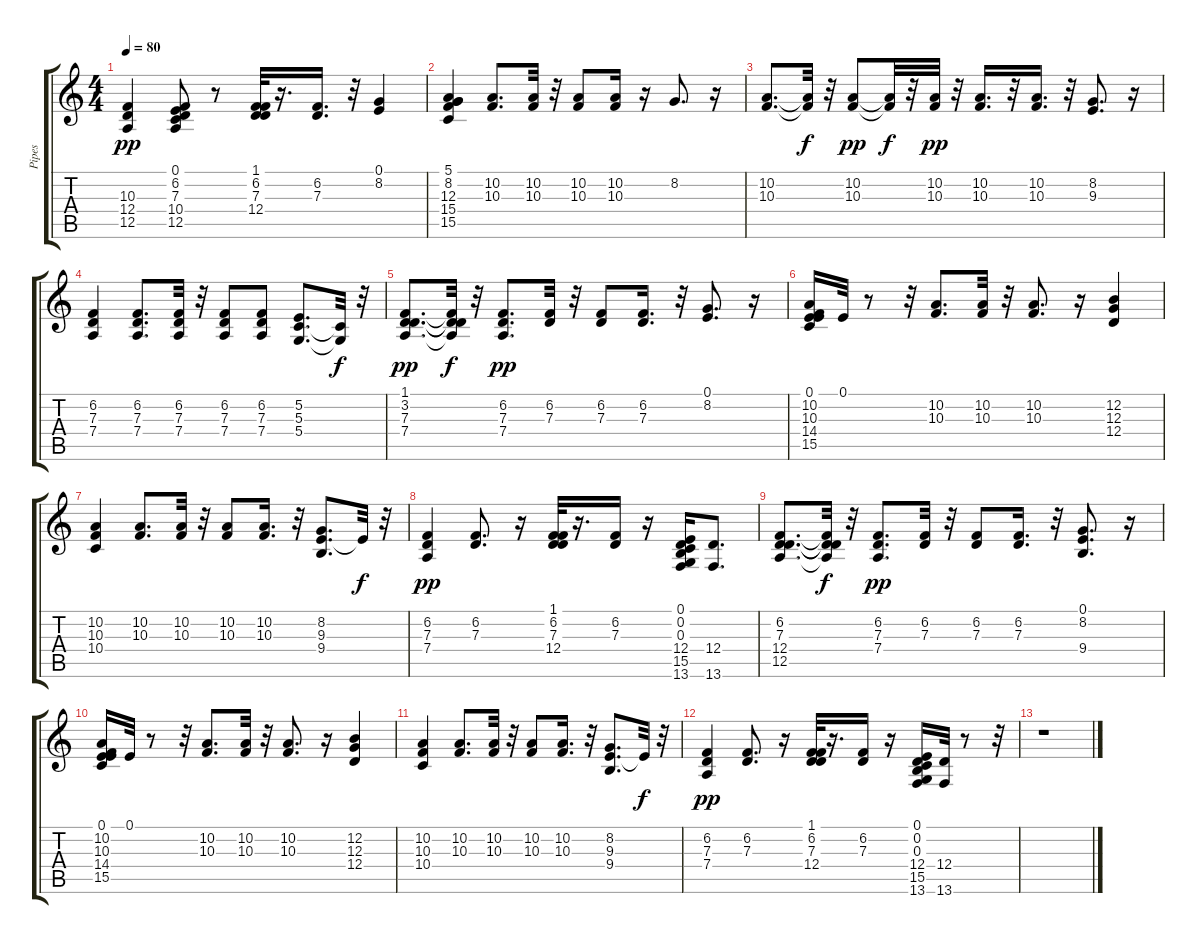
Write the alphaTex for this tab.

\track ("Pipes   " "Pipes   ") {instrument synthbrass2}
\staff {score tabs}
\tuning (E4 B3 G3 D3 A2 E2) {hide}
\ts (4 4)
\tempo 80
\clef g2
\ks c
(10.3 12.4 12.5).4{dy pp} (0.1 6.2 7.3 10.4 12.5).8 r.8 (1.1 6.2 7.3 12.4).32 r.16{d} (6.2 7.3).16{d} r.32 (0.1 8.2).4 |
(5.1 8.2 12.3 15.4 15.5).4 (10.2 10.3).8{d} (10.2 10.3).32 r.32 (10.2 10.3).8 (10.2 10.3).16 r.16 8.2.8{d} r.16 |
(10.2 10.3).8{d} (10.2{t} 10.3{t}).32{dy f} r.32 (10.2 10.3).8{dy pp} (10.2{t} 10.3{t}).32{dy f} r.32 (10.2 10.3).32{dy pp} r.32 (10.2 10.3).16{d} r.32 (10.2 10.3).16{d} r.32 (8.2 9.3).8{d} r.16 |
(6.2 7.3 7.4).4 (6.2 7.3 7.4).8{d} (6.2 7.3 7.4).32 r.32 (6.2 7.3 7.4).8 (6.2 7.3 7.4).8 (5.2 5.3 5.4).8{d} (5.3{t} 5.4{t}).32{dy f} r.32 |
(1.1 3.2 7.3 7.4).8{d dy pp volume 12} (1.1{t} 3.2{t} 7.3{t} 7.4{t}).32{dy f} r.32 (6.2 7.3 7.4).8{d dy pp volume 12} (6.2 7.3).32{volume 12} r.32 (6.2 7.3).8{volume 12} (6.2 7.3).16{d volume 12} r.32 (0.1 8.2).8{d volume 11} r.16 |
(0.1 10.2 10.3 14.4 15.5).16{volume 11} 0.1.32{volume 11} r.8 r.32 (10.2 10.3).8{d volume 11} (10.2 10.3).32{volume 10} r.32 (10.2 10.3).8{d} r.16 (12.2 12.3 12.4).4{volume 10} |
(10.2 10.3 10.4).4{volume 9} (10.2 10.3).8{d volume 9} (10.2 10.3).32{volume 9} r.32 (10.2 10.3).8{volume 9} (10.2 10.3).16{d volume 8} r.32 (8.2 9.3 9.4).8{d volume 8} 9.3{t}.32{dy f} r.32 |
(6.2 7.3 7.4).4{dy pp volume 8} (6.2 7.3).8{d volume 8} r.16 (1.1 6.2 7.3 12.4).32{volume 7} r.16{d} (6.2 7.3).16{volume 7} r.16 (0.1 0.2 0.3 12.4 15.5 13.6).16{volume 7} (12.4 13.6).8{d volume 7} |
(6.2 7.3 12.4 12.5).8{d volume 6} (6.2{t} 7.3{t} 12.4{t} 12.5{t}).32{dy f} r.32 (6.2 7.3 7.4).8{d dy pp volume 6} (6.2 7.3).32{volume 6} r.32 (6.2 7.3).8{volume 6} (6.2 7.3).16{d volume 5} r.32 (0.1 8.2 9.4).8{d volume 5} r.16 |
(0.1 10.2 10.3 14.4 15.5).16{volume 5} 0.1.32{volume 5} r.8 r.32 (10.2 10.3).8{d volume 4} (10.2 10.3).32{volume 4} r.32 (10.2 10.3).8{d} r.16 (12.2 12.3 12.4).4{volume 4} |
(10.2 10.3 10.4).4{volume 3} (10.2 10.3).8{d volume 3} (10.2 10.3).32{volume 2} r.32 (10.2 10.3).8{volume 2} (10.2 10.3).16{d volume 2} r.32 (8.2 9.3 9.4).8{d volume 2} 9.3{t}.32{dy f} r.32 |
(6.2 7.3 7.4).4{dy pp volume 2} (6.2 7.3).8{d volume 1} r.16 (1.1 6.2 7.3 12.4).32{volume 1} r.16{d} (6.2 7.3).16{volume 1} r.16 (0.1 0.2 0.3 12.4 15.5 13.6).16{volume 0} (12.4 13.6).32{volume 0} r.8 r.32 |
r.1
